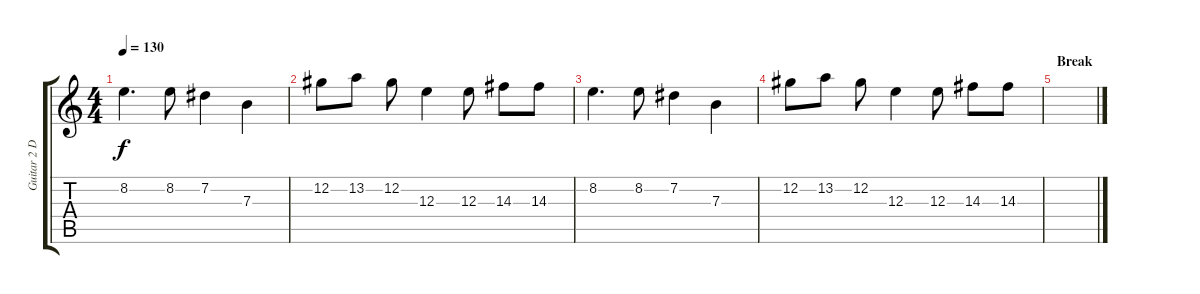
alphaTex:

\track ("Guitar 2 Distortion" "Guitar 2 D") {instrument distortionguitar}
\staff {score tabs}
\tuning (Db4 Ab3 E3 B2 Gb2 Db2) {hide}
\ts (4 4)
\tempo 130
\clef g2
\ks c
8.2.4{d dy f} 8.2.8 7.2.4 7.3.4 |
12.2.8 13.2.8 12.2.8 12.3.4 12.3.8 14.3.8 14.3.8 |
8.2.4{d} 8.2.8 7.2.4 7.3.4 |
12.2.8 13.2.8 12.2.8 12.3.4 12.3.8 14.3.8 14.3.8 |
\section ("" "Break")
